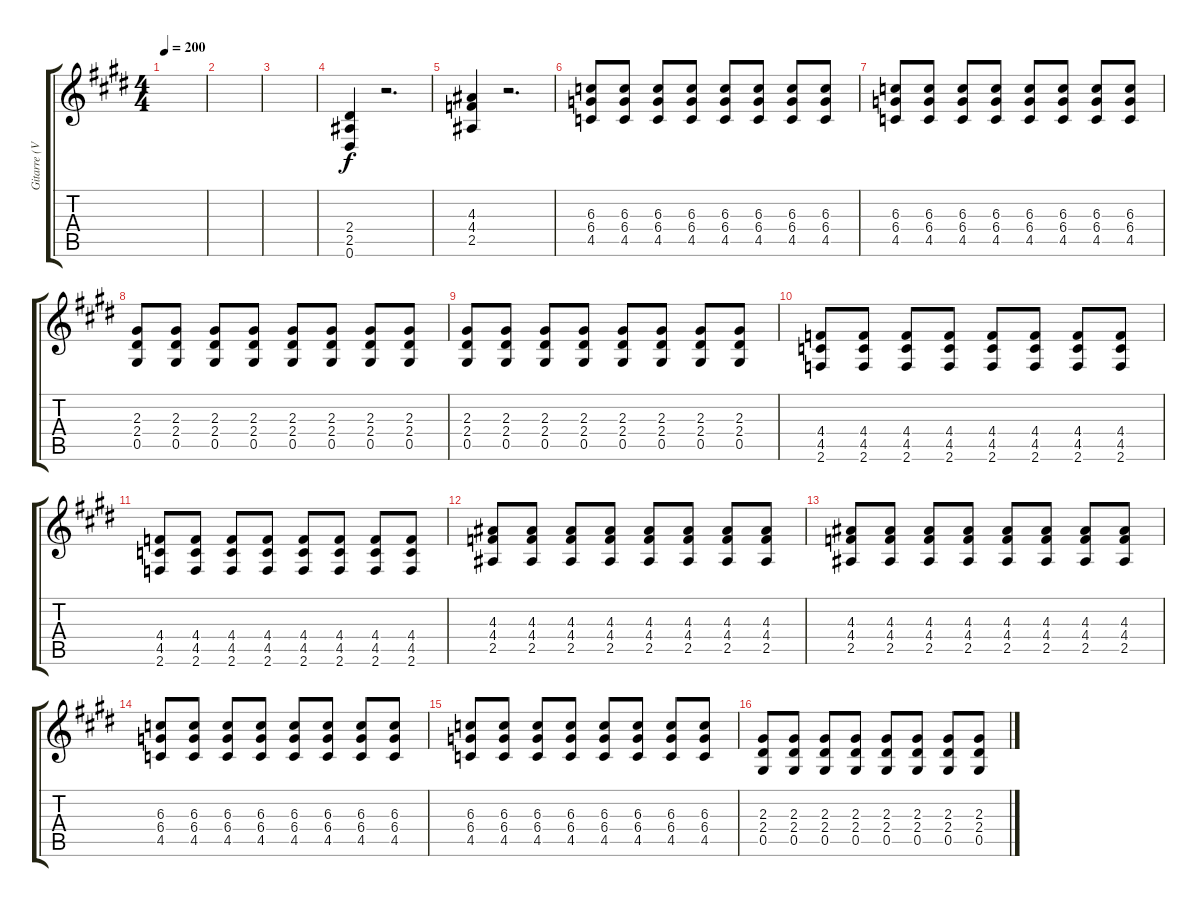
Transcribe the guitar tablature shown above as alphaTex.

\track ("Gitarre (Verzerrt)" "Gitarre (V") {instrument distortionguitar}
\staff {score tabs}
\tuning (Eb4 Bb3 Gb3 Db3 Ab2 Eb2) {hide}
\ts (4 4)
\tempo 200
\clef g2
\ks e
|
|
|
(2.4 2.5 0.6).4 r.2{d} |
(4.3 4.4 2.5).4 r.2{d} |
(6.3 6.4 4.5).8 (6.3 6.4 4.5).8 (6.3 6.4 4.5).8 (6.3 6.4 4.5).8 (6.3 6.4 4.5).8 (6.3 6.4 4.5).8 (6.3 6.4 4.5).8 (6.3 6.4 4.5).8 |
(6.3 6.4 4.5).8 (6.3 6.4 4.5).8 (6.3 6.4 4.5).8 (6.3 6.4 4.5).8 (6.3 6.4 4.5).8 (6.3 6.4 4.5).8 (6.3 6.4 4.5).8 (6.3 6.4 4.5).8 |
(2.3 2.4 0.5).8 (2.3 2.4 0.5).8 (2.3 2.4 0.5).8 (2.3 2.4 0.5).8 (2.3 2.4 0.5).8 (2.3 2.4 0.5).8 (2.3 2.4 0.5).8 (2.3 2.4 0.5).8 |
(2.3 2.4 0.5).8 (2.3 2.4 0.5).8 (2.3 2.4 0.5).8 (2.3 2.4 0.5).8 (2.3 2.4 0.5).8 (2.3 2.4 0.5).8 (2.3 2.4 0.5).8 (2.3 2.4 0.5).8 |
(4.4 4.5 2.6).8 (4.4 4.5 2.6).8 (4.4 4.5 2.6).8 (4.4 4.5 2.6).8 (4.4 4.5 2.6).8 (4.4 4.5 2.6).8 (4.4 4.5 2.6).8 (4.4 4.5 2.6).8 |
(4.4 4.5 2.6).8 (4.4 4.5 2.6).8 (4.4 4.5 2.6).8 (4.4 4.5 2.6).8 (4.4 4.5 2.6).8 (4.4 4.5 2.6).8 (4.4 4.5 2.6).8 (4.4 4.5 2.6).8 |
(4.3 4.4 2.5).8 (4.3 4.4 2.5).8 (4.3 4.4 2.5).8 (4.3 4.4 2.5).8 (4.3 4.4 2.5).8 (4.3 4.4 2.5).8 (4.3 4.4 2.5).8 (4.3 4.4 2.5).8 |
(4.3 4.4 2.5).8 (4.3 4.4 2.5).8 (4.3 4.4 2.5).8 (4.3 4.4 2.5).8 (4.3 4.4 2.5).8 (4.3 4.4 2.5).8 (4.3 4.4 2.5).8 (4.3 4.4 2.5).8 |
(6.3 6.4 4.5).8 (6.3 6.4 4.5).8 (6.3 6.4 4.5).8 (6.3 6.4 4.5).8 (6.3 6.4 4.5).8 (6.3 6.4 4.5).8 (6.3 6.4 4.5).8 (6.3 6.4 4.5).8 |
(6.3 6.4 4.5).8 (6.3 6.4 4.5).8 (6.3 6.4 4.5).8 (6.3 6.4 4.5).8 (6.3 6.4 4.5).8 (6.3 6.4 4.5).8 (6.3 6.4 4.5).8 (6.3 6.4 4.5).8 |
(2.3 2.4 0.5).8 (2.3 2.4 0.5).8 (2.3 2.4 0.5).8 (2.3 2.4 0.5).8 (2.3 2.4 0.5).8 (2.3 2.4 0.5).8 (2.3 2.4 0.5).8 (2.3 2.4 0.5).8
